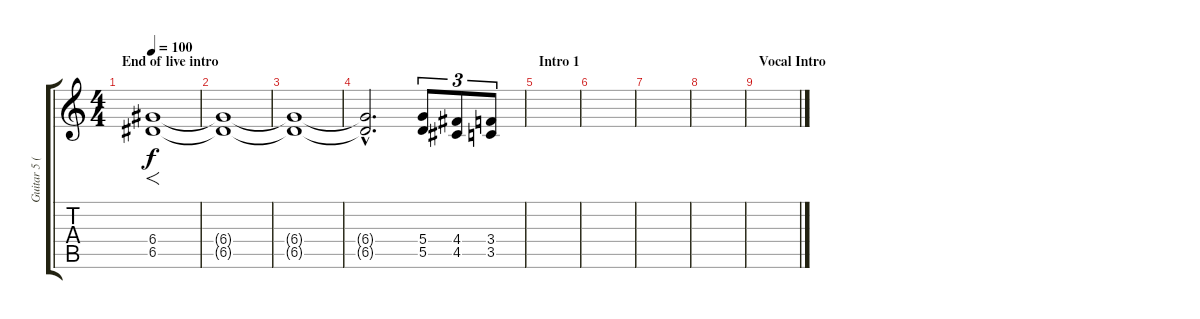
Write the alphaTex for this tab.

\track ("Guitar 5 (Dist)" "Guitar 5 (") {instrument distortionguitar}
\staff {score tabs}
\tuning (E4 B3 G3 D3 A2 E2) {hide}
\ts (4 4)
\section ("" "End of live intro")
\tempo 100
\clef g2
\ks c
(6.4 6.5).1{f dy f instrument distortionguitar} |
(6.4{t} 6.5{t}).1 |
(6.4{t} 6.5{t}).1 |
(6.4{hac t} 6.5{hac t}).2{d} (5.4 5.5).8{tu (3 2)} (4.4 4.5).8{tu (3 2)} (3.4 3.5).8{tu (3 2)} |
\section ("" "Intro 1")
|
|
|
|
\section ("" "Vocal Intro")
